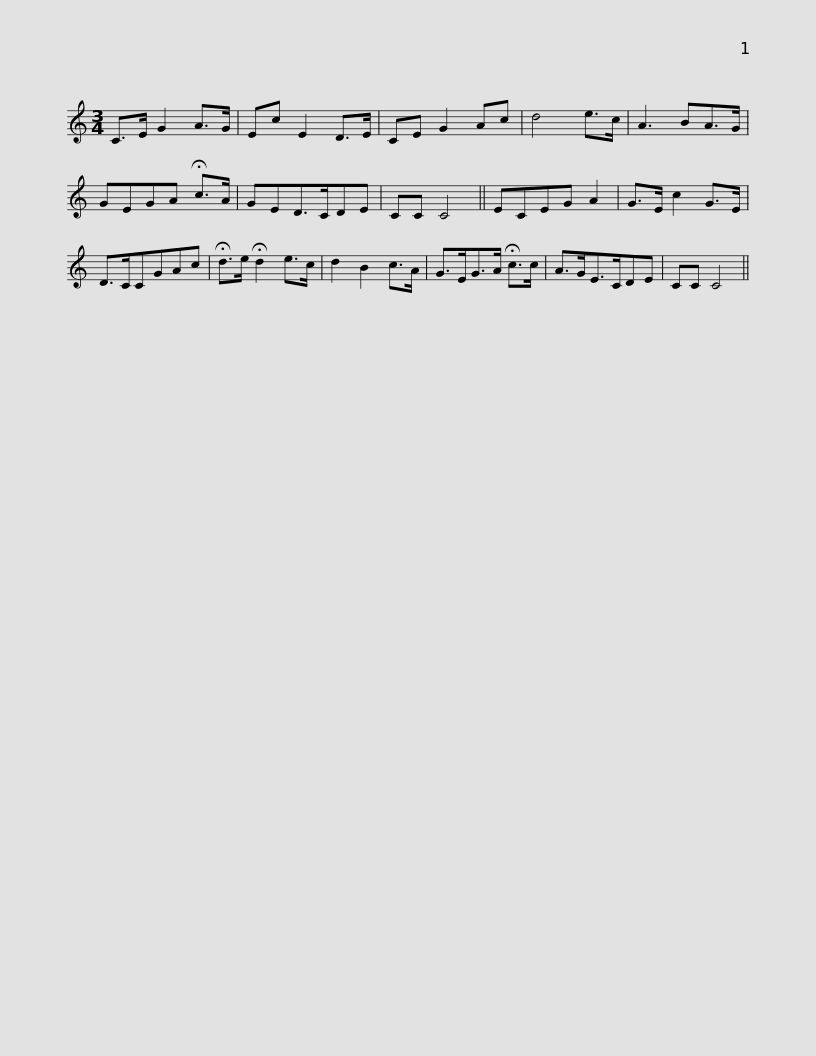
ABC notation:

X:1
L:1/8
M:3/4
I:linebreak $
K:C
V:1 treble
V:1
 C>E G2 A>G | Ec E2 D>E | CE G2 Ac | d4 e>c | A3 BA>G | %5
 GEGA !fermata!c>A | GED>CDE | CC C4 ||$ ECEG A2 | G>E c2 G>E | %10
 D>CCGAc | !fermata!d>e !fermata!d2 e>c | d2 B2 c>A | G>EG>A !fermata!c>c | A>GE>CDE | %15
 CC C4 || %16
